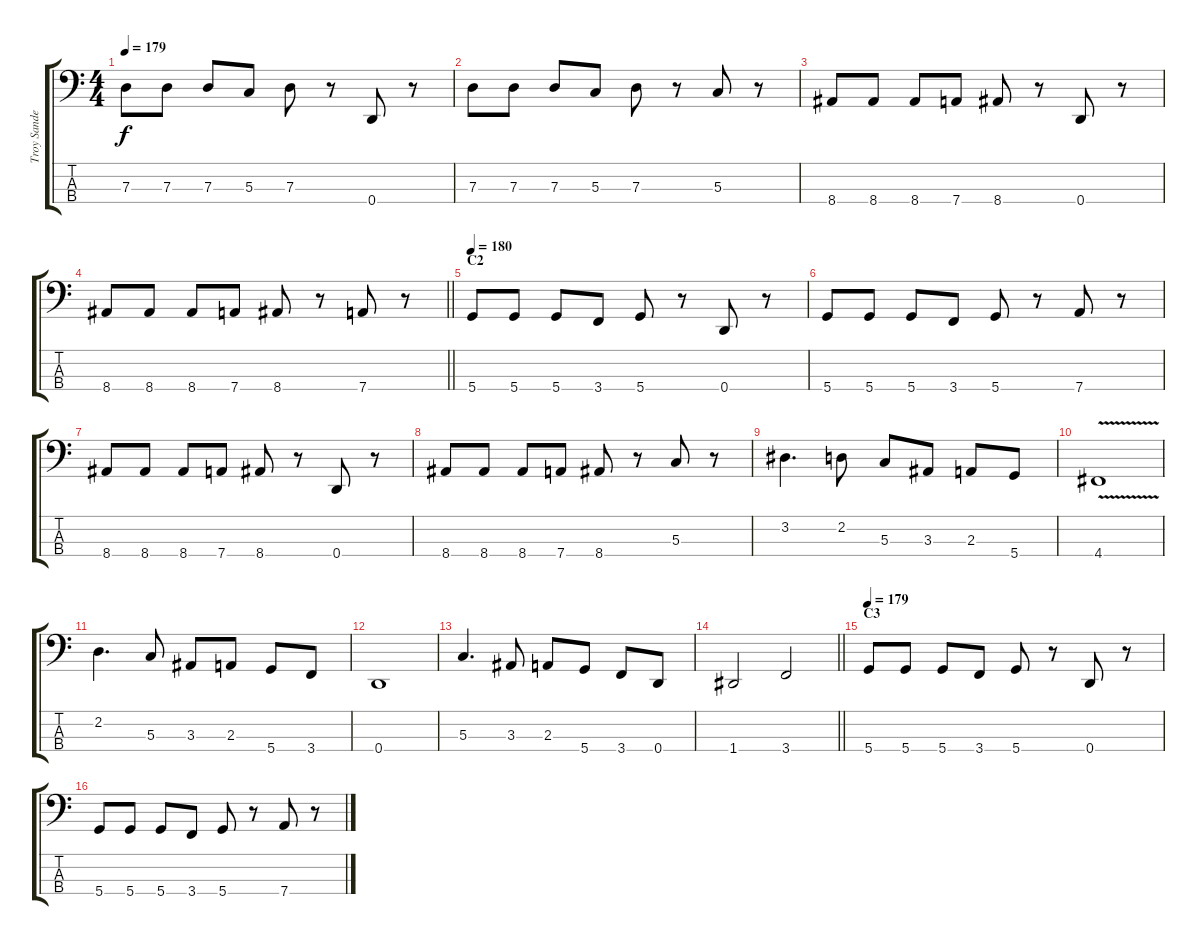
\track ("Troy Sanders" "Troy Sande") {instrument electricbassfinger}
\staff {score tabs}
\tuning (F2 C2 G1 D1) {hide}
\ts (4 4)
\tempo 179
\clef f4
\ks c
7.3.8{dy f} 7.3.8 7.3.8 5.3.8 7.3.8 r.8 0.4.8 r.8 |
7.3.8 7.3.8 7.3.8 5.3.8 7.3.8 r.8 5.3.8 r.8 |
8.4.8 8.4.8 8.4.8 7.4.8 8.4.8 r.8 0.4.8 r.8 |
\barLineRight lightlight
8.4.8 8.4.8 8.4.8 7.4.8 8.4.8 r.8 7.4.8 r.8 |
\section ("" "C2")
\tempo 180
5.4.8 5.4.8 5.4.8 3.4.8 5.4.8 r.8 0.4.8 r.8 |
5.4.8 5.4.8 5.4.8 3.4.8 5.4.8 r.8 7.4.8 r.8 |
8.4.8 8.4.8 8.4.8 7.4.8 8.4.8 r.8 0.4.8 r.8 |
8.4.8 8.4.8 8.4.8 7.4.8 8.4.8 r.8 5.3.8 r.8 |
3.2.4{d} 2.2.8 5.3.8 3.3.8 2.3.8 5.4.8 |
4.4{v}.1 |
2.2.4{d} 5.3.8 3.3.8 2.3.8 5.4.8 3.4.8 |
0.4.1 |
5.3.4{d} 3.3.8 2.3.8 5.4.8 3.4.8 0.4.8 |
\barLineRight lightlight
1.4.2 3.4.2 |
\section ("" "C3")
\tempo 179
5.4.8 5.4.8 5.4.8 3.4.8 5.4.8 r.8 0.4.8 r.8 |
5.4.8 5.4.8 5.4.8 3.4.8 5.4.8 r.8 7.4.8 r.8
